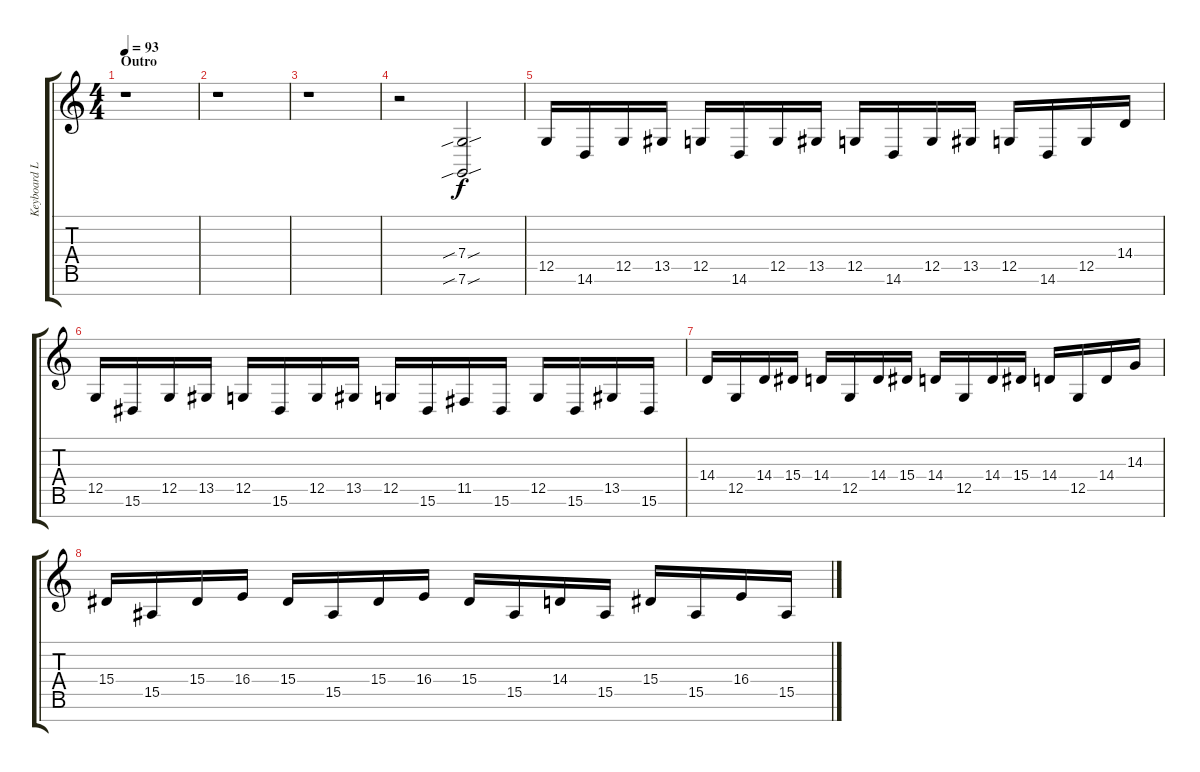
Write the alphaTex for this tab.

\track ("Keyboard Lead" "Keyboard L") {instrument lead2sawtooth}
\staff {score tabs}
\tuning (D4 A3 F3 C3 G2 C2 B1) {hide}
\ts (4 4)
\section ("" "Outro")
\tempo 93
\clef g2
\ks c
r.1{dy f} |
r.1 |
r.1 |
r.2{instrument lead2sawtooth} (7.4{sib sou} 7.6{sib sou}).2 |
12.5.16{volume 14} 14.6.16 12.5.16 13.5.16 12.5.16 14.6.16 12.5.16 13.5.16 12.5.16 14.6.16 12.5.16 13.5.16 12.5.16 14.6.16 12.5.16 14.4.16 |
12.5.16 15.6.16 12.5.16 13.5.16 12.5.16 15.6.16 12.5.16 13.5.16 12.5.16 15.6.16 11.5.16 15.6.16 12.5.16 15.6.16 13.5.16 15.6.16 |
14.4.16 12.5.16 14.4.16 15.4.16 14.4.16 12.5.16 14.4.16 15.4.16 14.4.16 12.5.16 14.4.16 15.4.16 14.4.16 12.5.16 14.4.16 14.3.16 |
15.4.16 15.5.16 15.4.16 16.4.16 15.4.16 15.5.16 15.4.16 16.4.16 15.4.16 15.5.16 14.4.16 15.5.16 15.4.16 15.5.16 16.4.16 15.5.16
